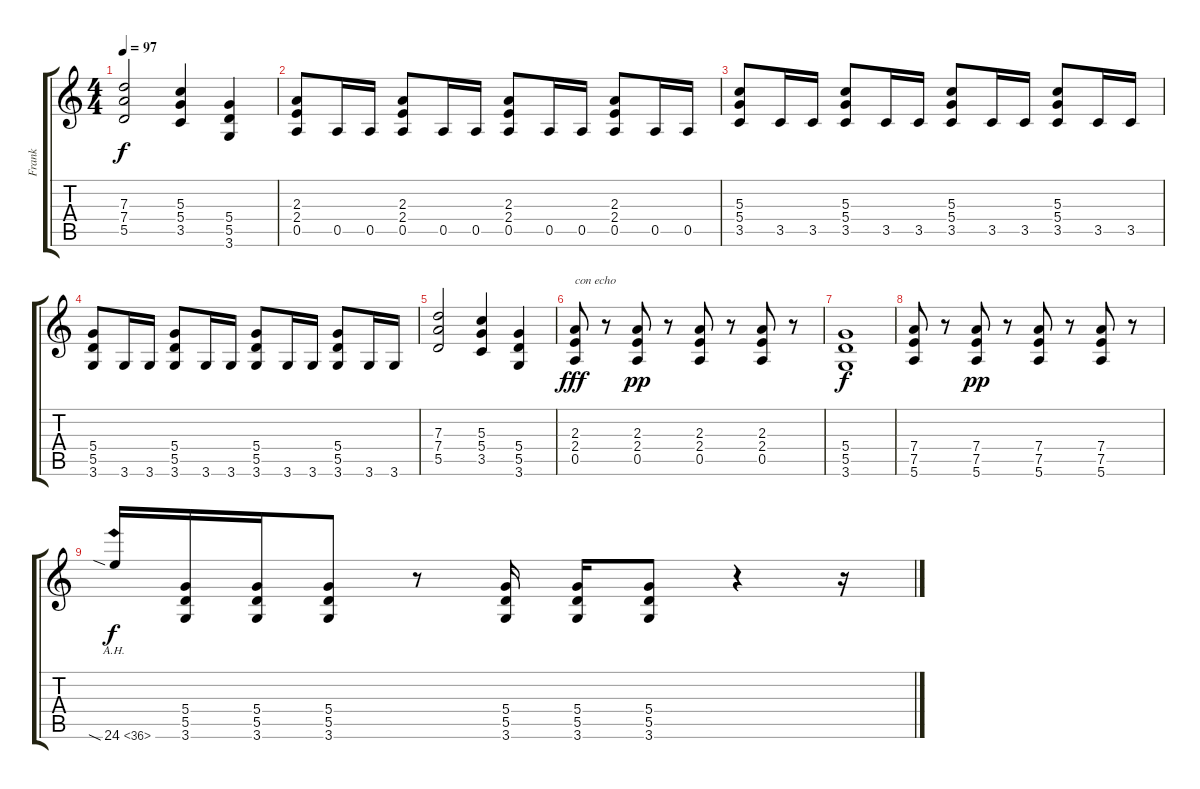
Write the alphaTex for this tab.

\track ("Frank" "Frank") {instrument distortionguitar}
\staff {score tabs}
\tuning (E4 B3 G3 D3 A2 E2) {hide}
\ts (4 4)
\tempo 97
\clef g2
\ks c
(7.3 7.4 5.5).2{dy f} (5.3 5.4 3.5).4 (5.4 5.5 3.6).4 |
(2.3 2.4 0.5).8 0.5.16 0.5.16 (2.3 2.4 0.5).8 0.5.16 0.5.16 (2.3 2.4 0.5).8 0.5.16 0.5.16 (2.3 2.4 0.5).8 0.5.16 0.5.16 |
(5.3 5.4 3.5).8 3.5.16 3.5.16 (5.3 5.4 3.5).8 3.5.16 3.5.16 (5.3 5.4 3.5).8 3.5.16 3.5.16 (5.3 5.4 3.5).8 3.5.16 3.5.16 |
(5.4 5.5 3.6).8 3.6.16 3.6.16 (5.4 5.5 3.6).8 3.6.16 3.6.16 (5.4 5.5 3.6).8 3.6.16 3.6.16 (5.4 5.5 3.6).8 3.6.16 3.6.16 |
(7.3 7.4 5.5).2 (5.3 5.4 3.5).4 (5.4 5.5 3.6).4 |
(2.3 2.4 0.5).8{txt "con echo" dy fff} r.8 (2.3 2.4 0.5).8{dy pp} r.8 (2.3 2.4 0.5).8 r.8 (2.3 2.4 0.5).8 r.8 |
(5.4 5.5 3.6).1{dy f} |
(7.4 7.5 5.6).8 r.8 (7.4 7.5 5.6).8{dy pp} r.8 (7.4 7.5 5.6).8 r.8 (7.4 7.5 5.6).8 r.8 |
24.6{ah 12 sia}.16{dy f} (5.4 5.5 3.6).16 (5.4 5.5 3.6).16 (5.4 5.5 3.6).8 r.8 (5.4 5.5 3.6).16 (5.4 5.5 3.6).16 (5.4 5.5 3.6).8 r.4 r.16
